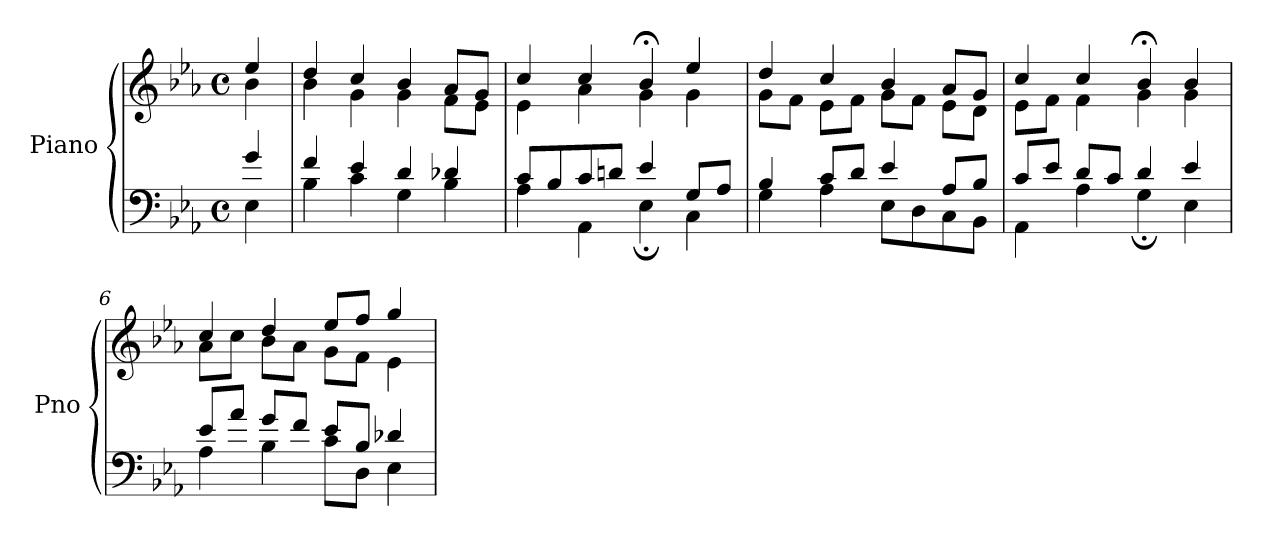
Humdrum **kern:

**kern	**kern
*part1	*part1
*staff2	*staff1
*I"Piano	*
*I'Pno	*
*clefF4	*clefG2
*k[b-e-a-]	*k[b-e-a-]
*M4/4	*M4/4
*met(c)	*met(c)
=1	=1
*^	*^
4g/	4E-\	4ee-/	4b-\
=2	=2	=2	=2
4f/	4B-\	4dd/	4b-\
4e-/	4c\	4cc/	4g\
4d/	4G\	4b-/	4g\
4d-X/	4B-\	8a-/L	8f\L
.	.	8g/J	8e-\J
=3	=3	=3	=3
8c/L	4A-\	4cc/	4e-\
8B-/	.	.	.
8c/	4AA-\	4cc/	4a-\
8dn/J	.	.	.
4e-/	4E-;\	4b-;</	4g\
8G/L	4C\	4ee-/	4g\
8A-/J	.	.	.
=4	=4	=4	=4
4B-/	4G\	4dd/	8g\L
.	.	.	8f\J
8c/L	4A-\	4cc/	8e-\L
8d/J	.	.	8f\J
4e-/	8E-\L	4b-/	8g\L
.	8D\	.	8f\J
8A-/L	8C\	8a-/L	8e-\L
8B-/J	8BB-\J	8g/J	8d\J
=5	=5	=5	=5
8c/L	4AA-\	4cc/	8e-\L
8e-/J	.	.	8f\J
8d/L	4A-\	4cc/	4f\
8c/J	.	.	.
4d/	4G;\	4b-;</	4g\
4e-/	4E-\	4b-/	4g\
=6	=6	=6	=6
8e-/L	4A-\	4cc/	8a-\L
8a-/J	.	.	8cc\J
8g/L	4B-\	4dd/	8b-\L
8f/J	.	.	8a-\J
8e-/L	8c\L	8ee-/L	8g\L
8B-/J	8D\J	8ff/J	8f\J
4d-X/	4E-\	4gg/	4e-\
*v	*v	*	*
*	*v	*v
=	=
*-	*-
